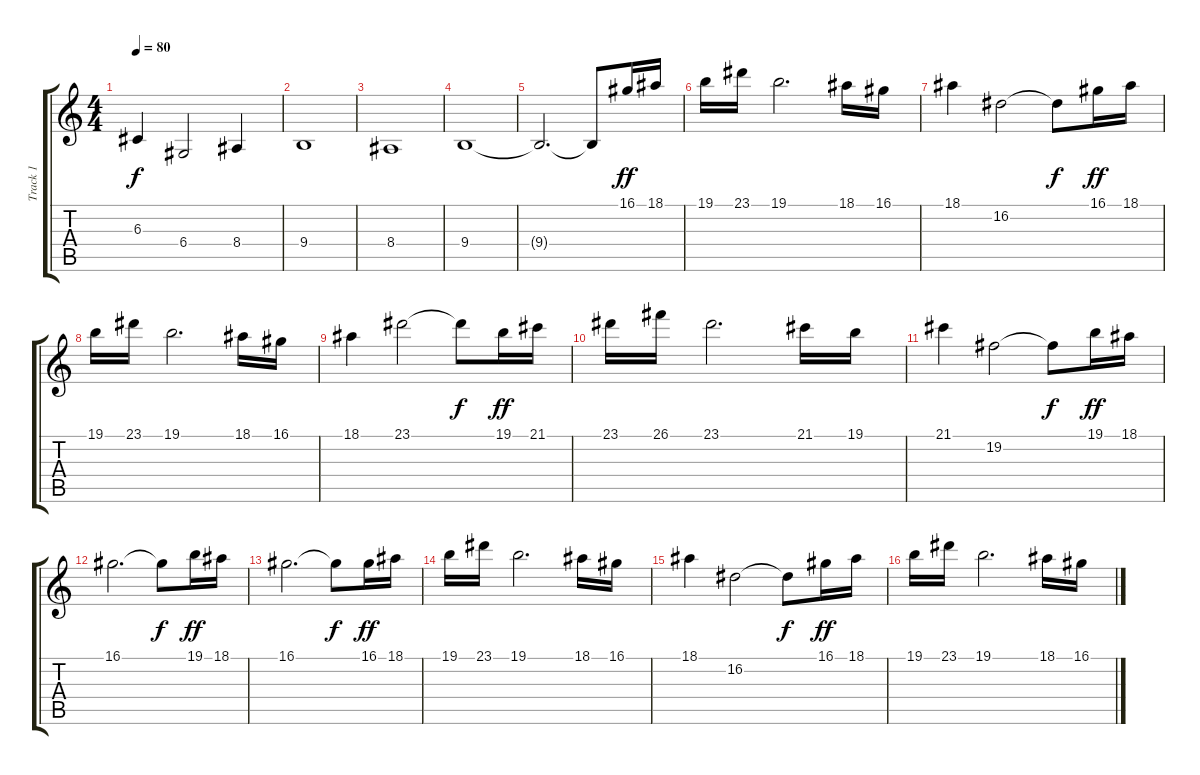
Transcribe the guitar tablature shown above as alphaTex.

\track ("Track 1" "Track 1") {instrument panflute}
\staff {score tabs}
\tuning (E4 B3 G3 D3 A2 E2) {hide}
\ts (4 4)
\tempo 80
\clef g2
\ks c
6.3.4{dy f} 6.4.2 8.4.4 |
9.4.1 |
8.4.1 |
9.4.1 |
9.4{t}.2{d} 9.4{t}.8 16.1.16{dy ff instrument panflute} 18.1.16 |
19.1.16 23.1.16 19.1.2{d} 18.1.16 16.1.16 |
18.1.4 16.2.2 16.2{t}.8{dy f} 16.1.16{dy ff} 18.1.16 |
19.1.16 23.1.16 19.1.2{d} 18.1.16 16.1.16 |
18.1.4 23.1.2 23.1{t}.8{dy f} 19.1.16{dy ff} 21.1.16 |
23.1.16 26.1.16 23.1.2{d} 21.1.16 19.1.16 |
21.1.4 19.2.2 19.2{t}.8{dy f} 19.1.16{dy ff} 18.1.16 |
16.1.2{d} 16.1{t}.8{dy f} 19.1.16{dy ff} 18.1.16 |
16.1.2{d} 16.1{t}.8{dy f} 16.1.16{dy ff} 18.1.16 |
19.1.16 23.1.16 19.1.2{d} 18.1.16 16.1.16 |
18.1.4 16.2.2 16.2{t}.8{dy f} 16.1.16{dy ff} 18.1.16 |
19.1.16 23.1.16 19.1.2{d} 18.1.16 16.1.16
